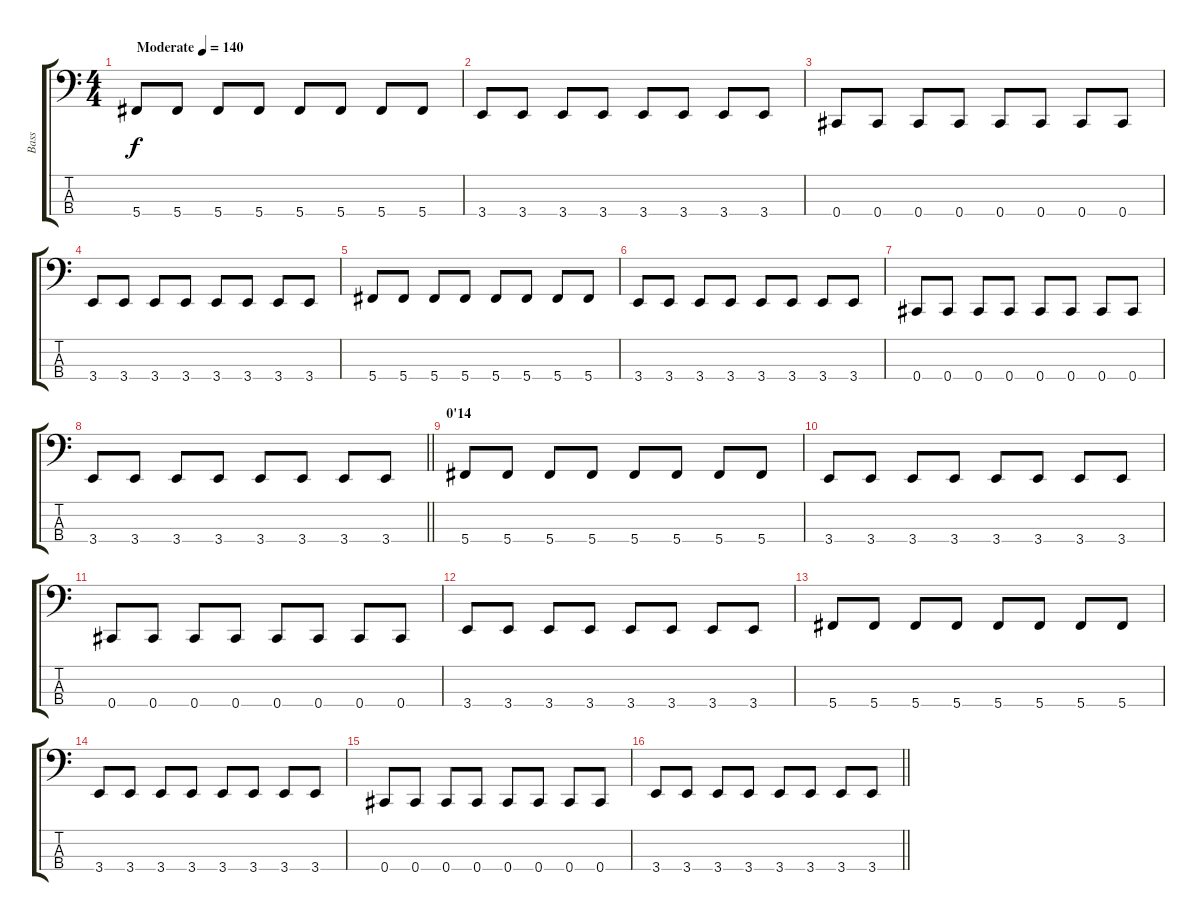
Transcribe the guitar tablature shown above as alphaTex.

\track ("Bass" "Bass") {instrument electricbassfinger}
\staff {score tabs}
\tuning (E2 B1 Gb1 Db1) {hide}
\ts (4 4)
\tempo (140 "Moderate")
\clef f4
\ks c
5.4.8{dy f instrument electricbassfinger} 5.4.8 5.4.8 5.4.8 5.4.8 5.4.8 5.4.8 5.4.8 |
3.4.8 3.4.8 3.4.8 3.4.8 3.4.8 3.4.8 3.4.8 3.4.8 |
0.4.8 0.4.8 0.4.8 0.4.8 0.4.8 0.4.8 0.4.8 0.4.8 |
3.4.8 3.4.8 3.4.8 3.4.8 3.4.8 3.4.8 3.4.8 3.4.8 |
5.4.8 5.4.8 5.4.8 5.4.8 5.4.8 5.4.8 5.4.8 5.4.8 |
3.4.8 3.4.8 3.4.8 3.4.8 3.4.8 3.4.8 3.4.8 3.4.8 |
0.4.8 0.4.8 0.4.8 0.4.8 0.4.8 0.4.8 0.4.8 0.4.8 |
\barLineRight lightlight
3.4.8 3.4.8 3.4.8 3.4.8 3.4.8 3.4.8 3.4.8 3.4.8 |
\section ("" "0'14")
5.4.8 5.4.8 5.4.8 5.4.8 5.4.8 5.4.8 5.4.8 5.4.8 |
3.4.8 3.4.8 3.4.8 3.4.8 3.4.8 3.4.8 3.4.8 3.4.8 |
0.4.8 0.4.8 0.4.8 0.4.8 0.4.8 0.4.8 0.4.8 0.4.8 |
3.4.8 3.4.8 3.4.8 3.4.8 3.4.8 3.4.8 3.4.8 3.4.8 |
5.4.8 5.4.8 5.4.8 5.4.8 5.4.8 5.4.8 5.4.8 5.4.8 |
3.4.8 3.4.8 3.4.8 3.4.8 3.4.8 3.4.8 3.4.8 3.4.8 |
0.4.8 0.4.8 0.4.8 0.4.8 0.4.8 0.4.8 0.4.8 0.4.8 |
\barLineRight lightlight
3.4.8 3.4.8 3.4.8 3.4.8 3.4.8 3.4.8 3.4.8 3.4.8
